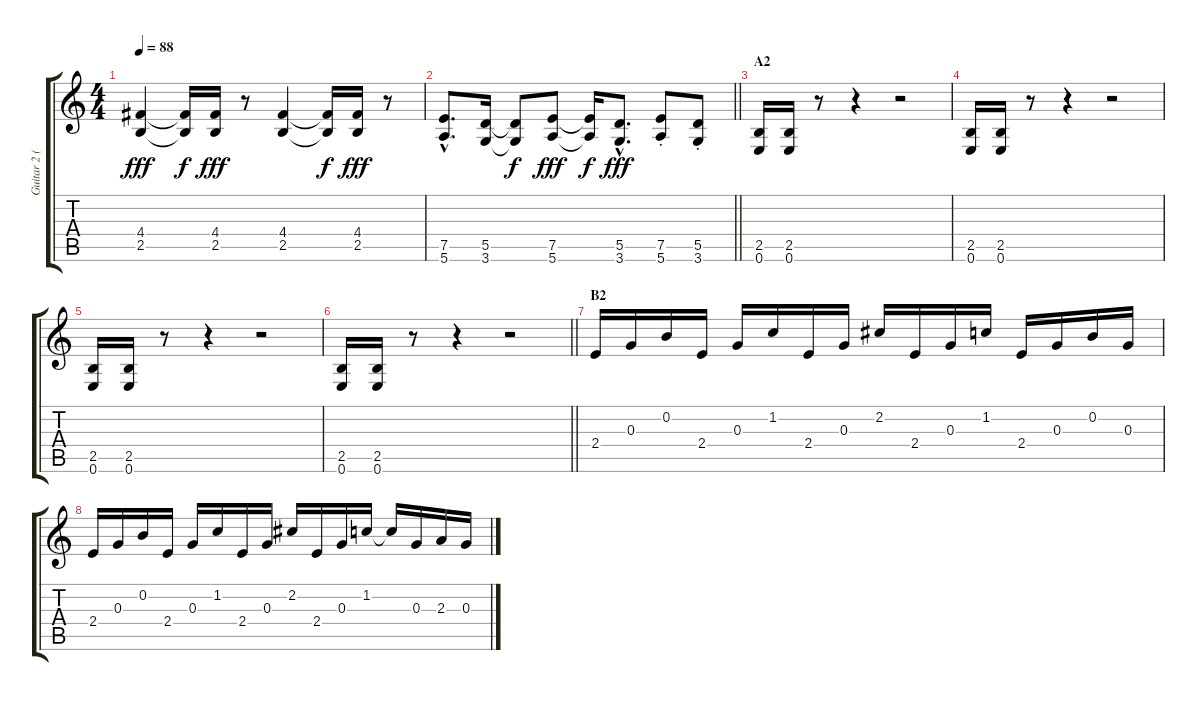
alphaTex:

\track ("Guitar 2 (Rhythm 2)" "Guitar 2 (") {instrument electricguitarmuted}
\staff {score tabs}
\tuning (E4 B3 G3 D3 A2 E2) {hide}
\ts (4 4)
\tempo 88
\clef g2
\ks c
(4.4 2.5).4{dy fff} (4.4{t} 2.5{t}).16{dy f} (4.4 2.5).16{dy fff} r.8 (4.4 2.5).4 (4.4{t} 2.5{t}).16{dy f} (4.4 2.5).16{dy fff} r.8 |
\barLineRight lightlight
(7.5{hac} 5.6{hac}).8{d} (5.5 3.6).16 (5.5{t} 3.6{t}).8{dy f} (7.5 5.6).8{dy fff} (7.5{t} 5.6{t}).16{dy f} (5.5{hac} 3.6{hac}).8{d dy fff} (7.5{st} 5.6{st}).8 (5.5{st} 3.6{st}).8 |
\section ("" "A2")
(2.5 0.6).16 (2.5 0.6).16 r.8 r.4 r.2 |
(2.5 0.6).16 (2.5 0.6).16 r.8 r.4 r.2 |
(2.5 0.6).16 (2.5 0.6).16 r.8 r.4 r.2 |
\barLineRight lightlight
(2.5 0.6).16 (2.5 0.6).16 r.8 r.4 r.2 |
\section ("" "B2")
2.4.16 0.3.16 0.2.16 2.4.16 0.3.16 1.2.16 2.4.16 0.3.16 2.2.16 2.4.16 0.3.16 1.2.16 2.4.16 0.3.16 0.2.16 0.3.16 |
2.4.16 0.3.16 0.2.16 2.4.16 0.3.16 1.2.16 2.4.16 0.3.16 2.2.16 2.4.16 0.3.16 1.2.16 1.2{t}.16 0.3.16 2.3.16 0.3.16
